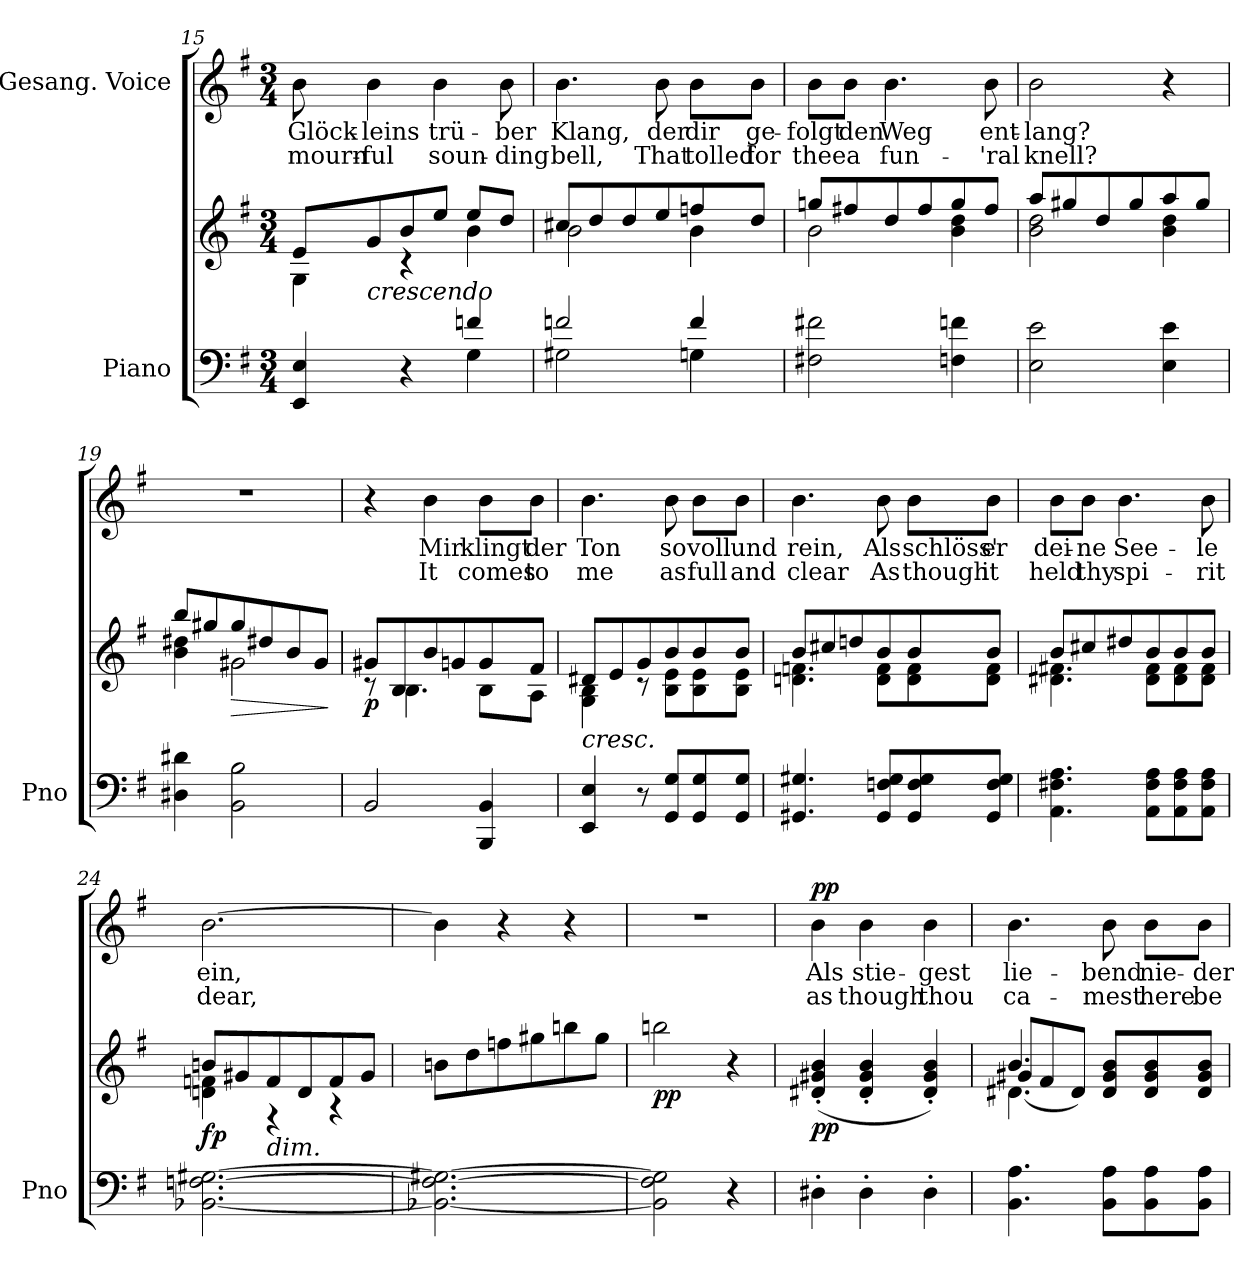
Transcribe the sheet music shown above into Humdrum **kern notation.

**kern	**kern	**dynam	**kern	**text	**text	**dynam
*part2	*part2	*part2	*part1	*part1	*part1	*part1
*staff3	*staff2	*staff2/3	*staff1	*staff1	*staff1	*staff1
*I"Piano	*	*	*I"Gesang. Voice	*	*	*
*I'Pno	*	*	*	*	*	*
*clefF4	*clefG2	*	*clefG2	*	*	*
*k[f#]	*k[f#]	*	*k[f#]	*	*	*
*M3/4	*M3/4	*	*M3/4	*	*	*
=15	=15	=15	=15	=15	=15	=15
*^	*^	*	*	*	*	*
4EE/ 4E/	2ryy	8e/L	4G\	.	8b\	Glöck-	mourn-	.
!	!	!LO:TX:b:i:t=crescendo	!	!	!	!	!	!
.	.	8g/	.	.	4b\	-leins	-ful	.
4r	.	8b/	4r	.	.	.	.	.
.	.	8ee/J	.	.	4b\	trü-	soun-	.
4fn/	4G\	8ee/L	4b\	.	.	.	.	.
.	.	8dd/J	.	.	8b\	-ber	-ding	.
=16	=16	=16	=16	=16	=16	=16	=16	=16
2fn/	2G#X\	8cc#X/L	2b\	.	4.b\	Klang,	bell,	.
.	.	8dd/	.	.	.	.	.	.
.	.	8dd/	.	.	.	.	.	.
.	.	8ee/	.	.	8b\	der	That	.
4f/	4Gn\	8ffn/	4b\	.	8b\L	dir	tolled	.
.	.	8dd/J	.	.	8b\J	ge-	for	.
*v	*v	*	*	*	*	*	*	*
=17	=17	=17	=17	=17	=17	=17	=17
2F#X\ 2f#X\	8ggn/L	2b\	.	8b\L	-folgt	thee	.
.	8ff#X/	.	.	8b\J	-den	a	.
.	8dd/	.	.	4.b\	Weg	fun-	.
.	8ff#/	.	.	.	.	.	.
4Fn\ 4fn\	8gg/	4b\ 4dd\	.	.	.	.	.
.	8ff#/J	.	.	8b\	ent-	-'ral	.
=18	=18	=18	=18	=18	=18	=18	=18
2E\ 2e\	8aa/L	2b\ 2dd\	.	2b\	-lang?	knell?	.
.	8gg#X/	.	.	.	.	.	.
.	8dd/	.	.	.	.	.	.
.	8gg#/	.	.	.	.	.	.
4E\ 4e\	8aa/	4b\ 4dd\	.	4r	.	.	.
.	8gg#/J	.	.	.	.	.	.
=19	=19	=19	=19	=19	=19	=19	=19
4D#X\ 4d#X\	8bb/L	4b\ 4dd#X\	.	2.r	.	.	.
.	8gg#X/	.	.	.	.	.	.
!	!	!	!LO:HP:b	!	!	!	!
2BB\ 2B\	8gg#/	2g#X\	>	.	.	.	.
.	8dd#X/	.	.	.	.	.	.
.	8b/	.	.	.	.	.	.
.	8g#/J	.	.	.	.	.	.
*	*v	*v	*	*	*	*	*
.	.	]	.	.	.	.
=20	=20	=20	=20	=20	=20	=20
*	*^	*	*	*	*	*
!	!	!	!LO:DY:b	!	!	!	!
2BB/	8g#X/L	8r	p	4r	.	.	.
!	!LO:N:head=solid	!	!	!	!	!	!
.	8B/	4.B\	.	.	.	.	.
.	8b/	.	.	4b\	Mir	It	.
.	8gn/	.	.	.	.	.	.
4BBB/ 4BB/	8g/	8B\L	.	8b\L	klingt	comes	.
.	8f#/J	8A\J	.	8b\J	der	to	.
=21	=21	=21	=21	=21	=21	=21	=21
!	!LO:TX:b:i:t=cresc.	!	!	!	!	!	!
4EE/ 4E/	8d#X/L	4G\ 4B\	.	4.b\	Ton	me	.
.	8e/	.	.	.	.	.	.
8r	8g/	8r	.	.	.	.	.
8GG/ 8G/L	8b/	8B\ 8e\L	.	8b\	so	as	.
8GG/ 8G/	8b/	8B\ 8e\	.	8b\L	voll	full	.
8GG/ 8G/J	8b/J	8B\ 8e\J	.	8b\J	und	and	.
=22	=22	=22	=22	=22	=22	=22	=22
4.GG#X/ 4.G#X/	8b/L	4.dn\ 4.fn\	.	4.b\	rein,	clear	.
.	8cc#X/	.	.	.	.	.	.
.	8ddn/	.	.	.	.	.	.
8GG#/ 8Fn/ 8G#/L	8b/	8d\ 8f\L	.	8b\	Als	As	.
8GG#/ 8F/ 8G#/	8b/	8d\ 8f\	.	8b\L	schlöss'	though	.
8GG#/ 8F/ 8G#/J	8b/J	8d\ 8f\J	.	8b\J	er	it	.
=23	=23	=23	=23	=23	=23	=23	=23
4.AA\ 4.F#X\ 4.A\	8b/L	4.d#X\ 4.f#X\	.	8b\L	dei-	held	.
.	8cc#X/	.	.	8b\J	-ne	thy	.
.	8dd#X/	.	.	4.b\	See-	spi-	.
8AA\ 8F#\ 8A\L	8b/	8d#\ 8f#\L	.	.	.	.	.
8AA\ 8F#\ 8A\	8b/	8d#\ 8f#\	.	.	.	.	.
8AA\ 8F#\ 8A\J	8b/J	8d#\ 8f#\J	.	8b\	-le	-rit	.
=24	=24	=24	=24	=24	=24	=24	=24
!	!	!	!LO:DY:b	!	!	!	!
[2.BB-X\ [2.Fn\ [2.G#X\	8bn/L	4dn\ 4fn\	fp	[2.b\	ein,	dear,	.
.	8g#X/	.	.	.	.	.	.
!	!LO:TX:b:i:t=dim.	!	!	!	!	!	!
.	8f/	4r	.	.	.	.	.
.	8d/	.	.	.	.	.	.
.	8f/	4r	.	.	.	.	.
.	8g#/J	.	.	.	.	.	.
*	*v	*v	*	*	*	*	*
=25	=25	=25	=25	=25	=25	=25
2.BB-X\_ 2.Fn\_ 2.G#X\_	8bn\L	.	4b\]	.	.	.
.	8dd\	.	.	.	.	.
.	8ffn\	.	4r	.	.	.
.	8gg#X\	.	.	.	.	.
.	8bbn\	.	4r	.	.	.
.	8gg#\J	.	.	.	.	.
=26	=26	=26	=26	=26	=26	=26
!	!	!LO:DY:b	!	!	!	!
2BB-\] 2F\] 2G#\]	2bbn\	pp	2.r	.	.	.
4r	4r	.	.	.	.	.
=27	=27	=27	=27	=27	=27	=27
!	!	!LO:DY:b	!	!	!	!LO:DY:a
4D#X'\	(4d#X/' 4g#X/' 4b/'	pp	4b\	Als	as	pp
4D#'\	4d#/' 4g#/' 4b/'	.	4b\	stie-	though	.
4D#'\	4d#/' 4g#/' 4b/')	.	4b\	-gest	thou	.
=28	=28	=28	=28	=28	=28	=28
*	*^	*	*	*	*	*
*	*	*^	*	*	*	*	*
4.BB\ 4.A\	4.b/	(8g#X/L	4.d#X\	.	4.b\	lie-	ca-	.
.	.	8f#/	.	.	.	.	.	.
.	.	8d#/J)	.	.	.	.	.	.
8BB\ 8A\L	8d#/ 8g#/ 8b/L	4.ryy	4.ryy	.	8b\	-bend	-mest	.
8BB\ 8A\	8d#/ 8g#/ 8b/	.	.	.	8b\L	nie-	here	.
8BB\ 8A\J	8d#/ 8g#/ 8b/J	.	.	.	8b\J	-der	be-	.
*	*v	*v	*v	*	*	*	*	*
=	=	=	=	=	=	=
*-	*-	*-	*-	*-	*-	*-
